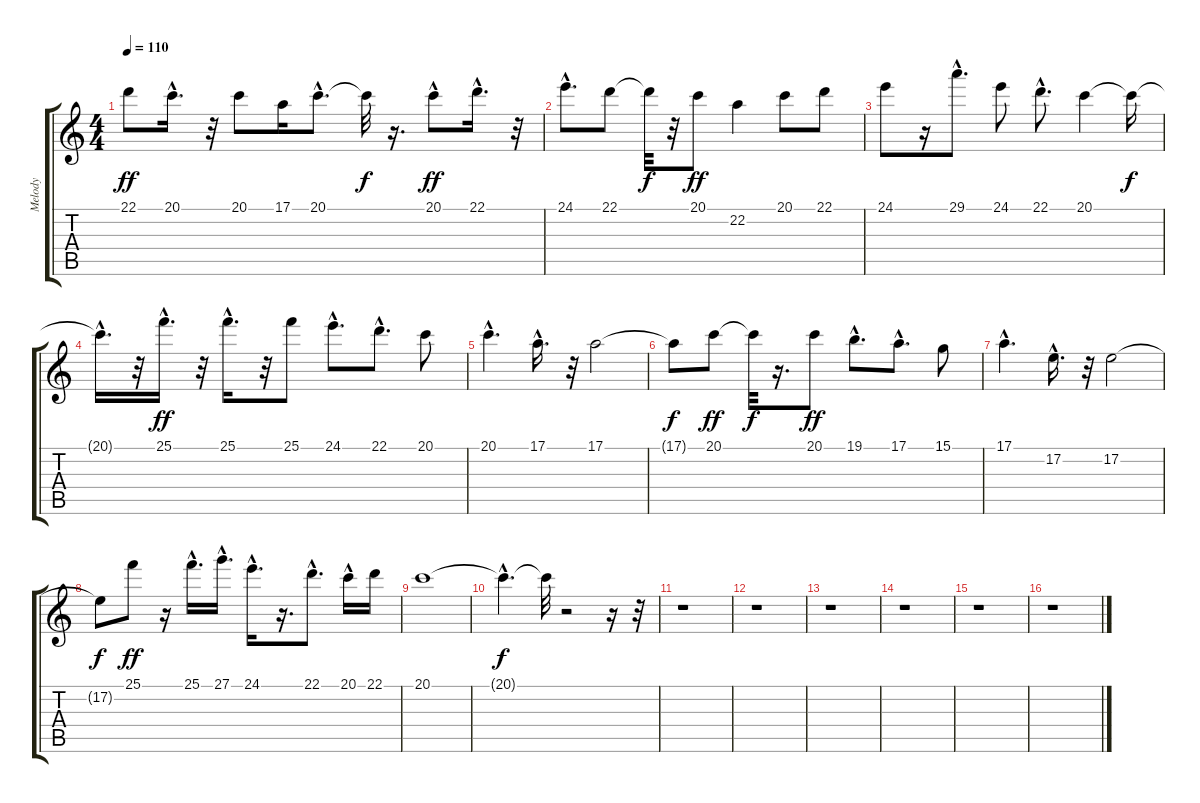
\track ("Melody" "Melody") {instrument percussiveorgan}
\staff {score tabs}
\tuning (E4 B3 G3 D3 A2 E2) {hide}
\ts (4 4)
\tempo 110
\clef g2
\ks c
22.1.8{dy ff} 20.1{hac}.16{d} r.32 20.1.8 17.1.16 20.1{hac}.8{d} 20.1{t}.32{dy f} r.16{d} 20.1{hac}.8{dy ff} 22.1{hac}.16{d} r.32 |
24.1{hac}.8{d} 22.1.8 22.1{t}.32{dy f} r.32 20.1.8{dy ff} 22.2.4 20.1.8 22.1.8 |
24.1.8 r.16 29.1{hac}.8{d} 24.1.8 22.1{hac}.8{d} 20.1.4 20.1{t}.16{dy f} |
20.1{hac t}.16{d} r.32 25.1{hac}.16{d dy ff} r.32 25.1{hac}.16{d} r.32 25.1.8 24.1{hac}.8{d} 22.1{hac}.8{d} 20.1.8 |
20.1{hac}.4{d} 17.1{hac}.16{d} r.32 17.1.2 |
17.1{t}.8{dy f} 20.1.8{dy ff} 20.1{t}.32{dy f} r.16{d} 20.1.8{dy ff} 19.1{hac}.8{d} 17.1{hac}.8{d} 15.1.8 |
17.1{hac}.4{d} 17.2{hac}.16{d} r.32 17.2.2 |
17.2{t}.8{dy f} 25.1.8{dy ff} r.16 25.1{hac}.16{d} 27.1{hac}.16{d} 24.1{hac}.16{d} r.16{d} 22.1{hac}.8{d} 20.1{hac}.16 22.1.16 |
20.1.1 |
20.1{hac t}.4{d dy f} 20.1{t}.32 r.2 r.16 r.32 |
r.1 |
r.1 |
r.1 |
r.1 |
r.1 |
r.1
